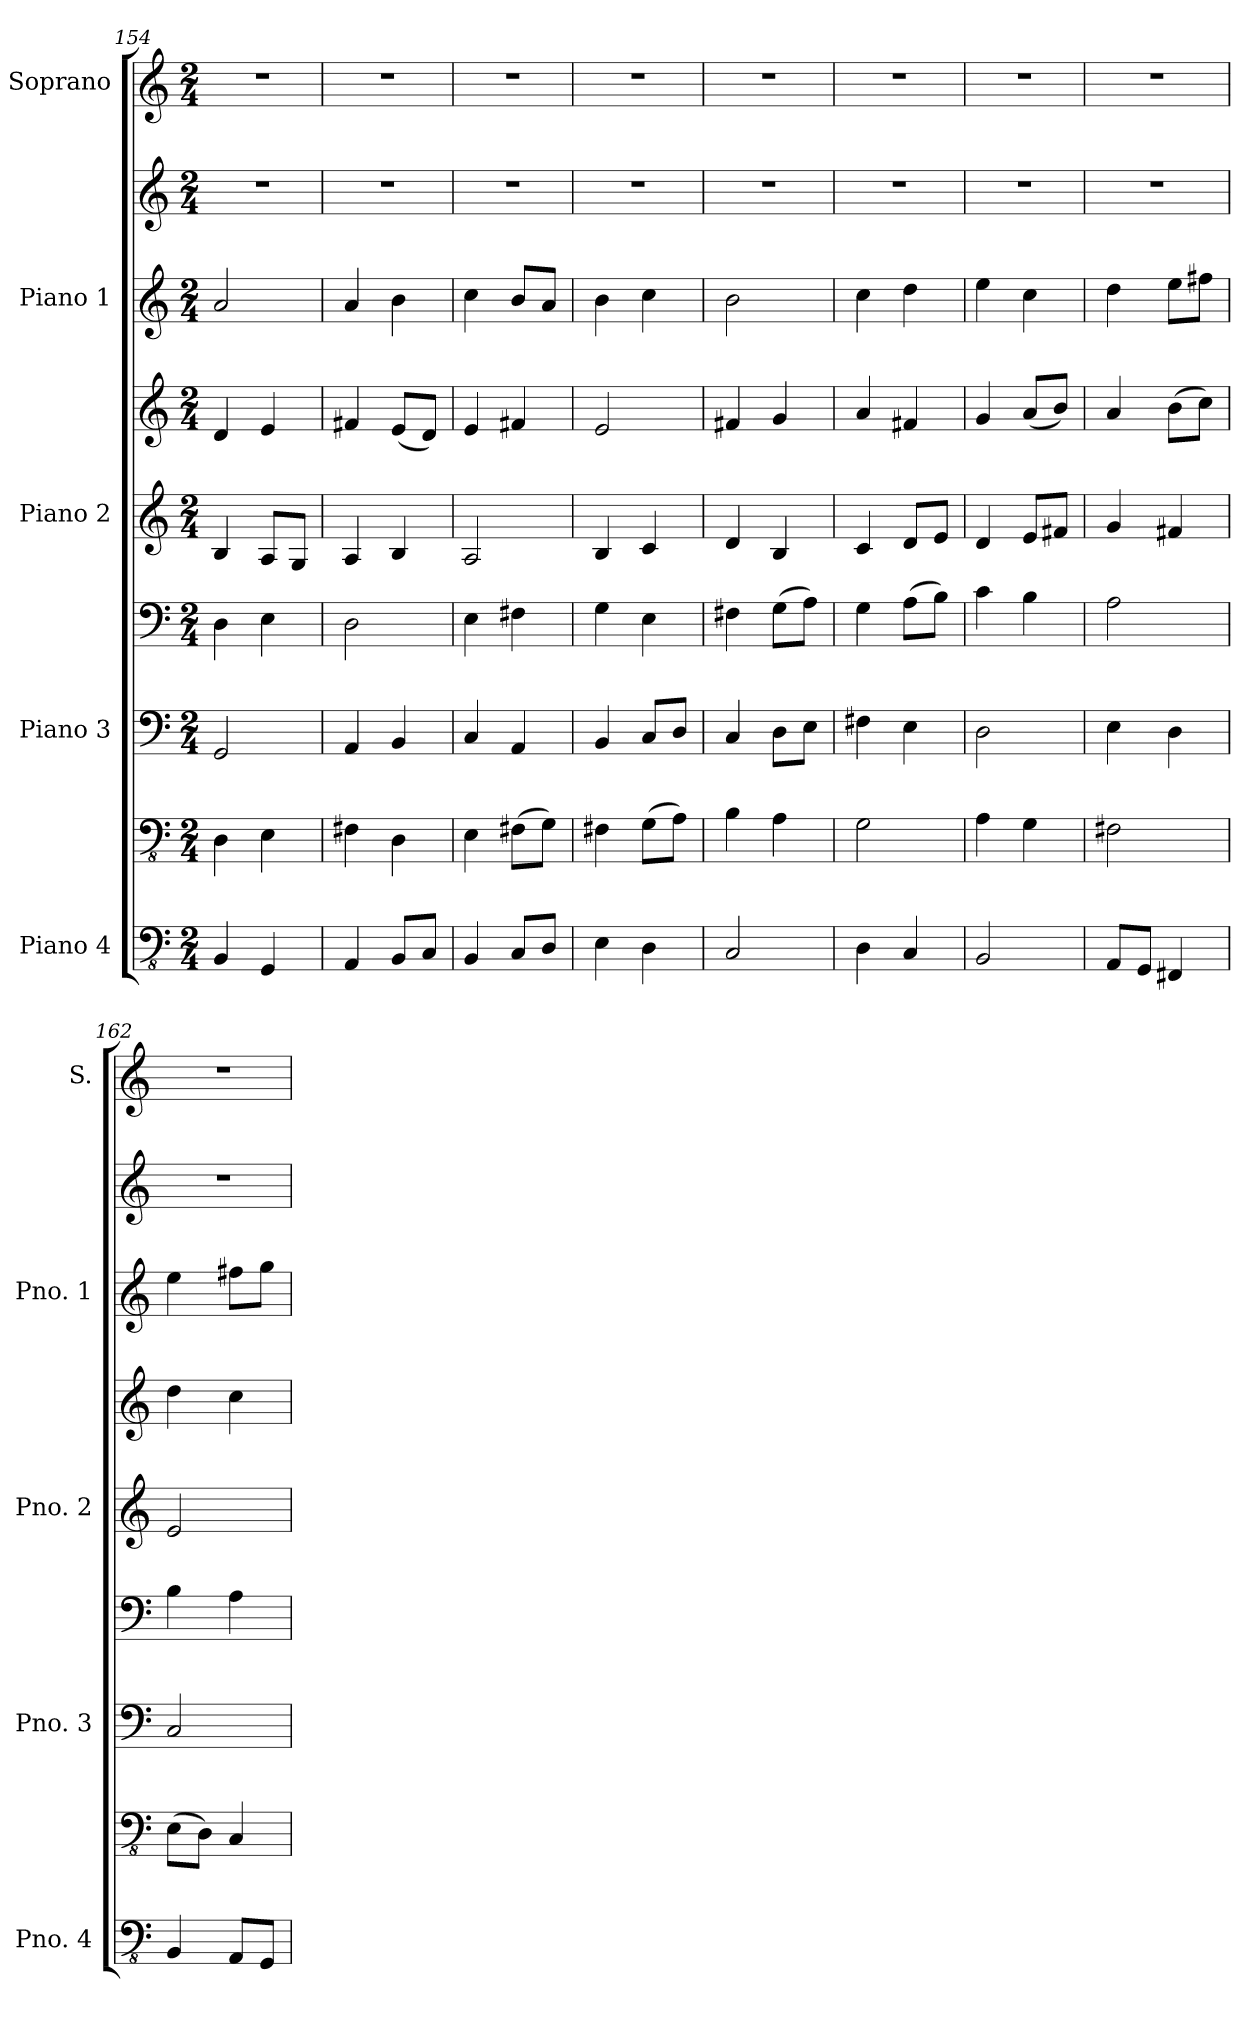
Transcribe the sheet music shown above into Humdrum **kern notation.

**kern	**kern	**kern	**kern	**kern	**kern	**kern	**kern	**kern
*part5	*part5	*part4	*part4	*part3	*part3	*part2	*part2	*part1
*staff9	*staff8	*staff7	*staff6	*staff5	*staff4	*staff3	*staff2	*staff1
*I"Piano 4	*	*I"Piano 3	*	*I"Piano 2	*	*I"Piano 1	*	*I"Soprano
*I'Pno. 4	*	*I'Pno. 3	*	*I'Pno. 2	*	*I'Pno. 1	*	*I'S.
*clefFv4	*clefFv4	*clefF4	*clefF4	*clefG2	*clefG2	*clefG2	*clefG2	*clefG2
*k[]	*k[]	*k[]	*k[]	*k[]	*k[]	*k[]	*k[]	*k[]
*M2/4	*M2/4	*M2/4	*M2/4	*M2/4	*M2/4	*M2/4	*M2/4	*M2/4
=154	=154	=154	=154	=154	=154	=154	=154	=154
4BBB/	4DD\	2GG/	4D\	4B/	4d/	2a/	2r	2r
4GGG/	4EE\	.	4E\	8A/L	4e/	.	.	.
.	.	.	.	8G/J	.	.	.	.
=155	=155	=155	=155	=155	=155	=155	=155	=155
4AAA/	4FF#X\	4AA/	2D\	4A/	4f#X/	4a/	2r	2r
8BBB/L	4DD\	4BB/	.	4B/	(<8e/L	4b\	.	.
8CC/J	.	.	.	.	8d/J)	.	.	.
=156	=156	=156	=156	=156	=156	=156	=156	=156
4BBB/	4EE\	4C/	4E\	2A/	4e/	4cc\	2r	2r
8CC/L	(>8FF#X\L	4AA/	4F#X\	.	4f#X/	8b/L	.	.
8DD/J	8GG\J)	.	.	.	.	8a/J	.	.
=157	=157	=157	=157	=157	=157	=157	=157	=157
4EE\	4FF#X\	4BB/	4G\	4B/	2e/	4b\	2r	2r
4DD\	(>8GG\L	8C/L	4E\	4c/	.	4cc\	.	.
.	8AA\J)	8D/J	.	.	.	.	.	.
=158	=158	=158	=158	=158	=158	=158	=158	=158
2CC/	4BB\	4C/	4F#X\	4d/	4f#X/	2b\	2r	2r
.	4AA\	8D\L	(>8G\L	4B/	4g/	.	.	.
.	.	8E\J	8A\J)	.	.	.	.	.
=159	=159	=159	=159	=159	=159	=159	=159	=159
4DD\	2GG\	4F#X\	4G\	4c/	4a/	4cc\	2r	2r
4CC/	.	4E\	(>8A\L	8d/L	4f#X/	4dd\	.	.
.	.	.	8B\J)	8e/J	.	.	.	.
=160	=160	=160	=160	=160	=160	=160	=160	=160
2BBB/	4AA\	2D\	4c\	4d/	4g/	4ee\	2r	2r
.	4GG\	.	4B\	8e/L	(<8a/L	4cc\	.	.
.	.	.	.	8f#X/J	8b/J)	.	.	.
=161	=161	=161	=161	=161	=161	=161	=161	=161
8AAA/L	2FF#X\	4E\	2A\	4g/	4a/	4dd\	2r	2r
8GGG/J	.	.	.	.	.	.	.	.
4FFF#X/	.	4D\	.	4f#X/	(>8b\L	8ee\L	.	.
.	.	.	.	.	8cc\J)	8ff#X\J	.	.
!!LO:PB:g=z
=162	=162	=162	=162	=162	=162	=162	=162	=162
4BBB/	(>8EE\L	2C/	4B\	2e/	4dd\	4ee\	2r	2r
.	8DD\J)	.	.	.	.	.	.	.
8AAA/L	4CC/	.	4A\	.	4cc\	8ff#X\L	.	.
8GGG/J	.	.	.	.	.	8gg\J	.	.
=	=	=	=	=	=	=	=	=
*-	*-	*-	*-	*-	*-	*-	*-	*-
